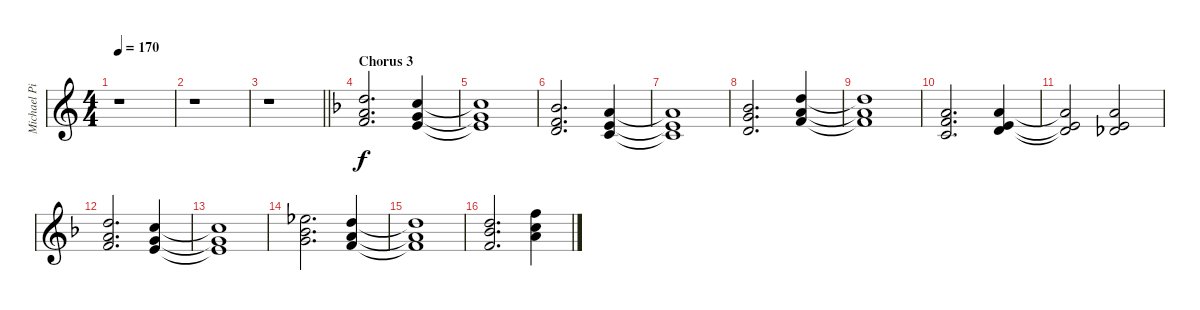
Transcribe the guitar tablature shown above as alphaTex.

\track ("Michael Pinella Strings 1" "Michael Pi") {instrument stringensemble1}
\staff {score}
\tuning (D4 A3 F3 C3 G2 D2) {hide}
\ts (4 4)
\tempo 170
\clef g2
\ks aminor
r.1{dy f} |
r.1 |
\barLineRight lightlight
r.1 |
\section ("" "Chorus 3")
\ks dminor
(12.1 12.2 12.3).2{d volume 11} (10.1 10.2 11.3).4 |
(10.1{t} 10.2{t} 11.3{t}).1 |
(8.1 8.2 9.3).2{d} (7.1 7.2 7.3).4 |
(7.1{t} 7.2{t} 7.3{t}).1 |
(8.1 10.2 9.3).2{d} (12.1 12.2 12.3).4 |
(12.1{t} 12.2{t} 12.3{t}).1 |
(7.1 8.2 7.3).2{d} (7.1 7.2 9.3).4 |
(7.1{t} 7.2{t} 9.3{t}).2 (7.1 7.2 8.3).2 |
(12.1 12.2 12.3).2{d} (10.1 10.2 11.3).4 |
(10.1{t} 10.2{t} 11.3{t}).1 |
(13.1 13.2 14.3).2{d} (12.1 12.2 12.3).4 |
(12.1{t} 12.2{t} 12.3{t}).1 |
(12.1 13.2 12.3).2{d} (15.1 15.2 16.3).4
